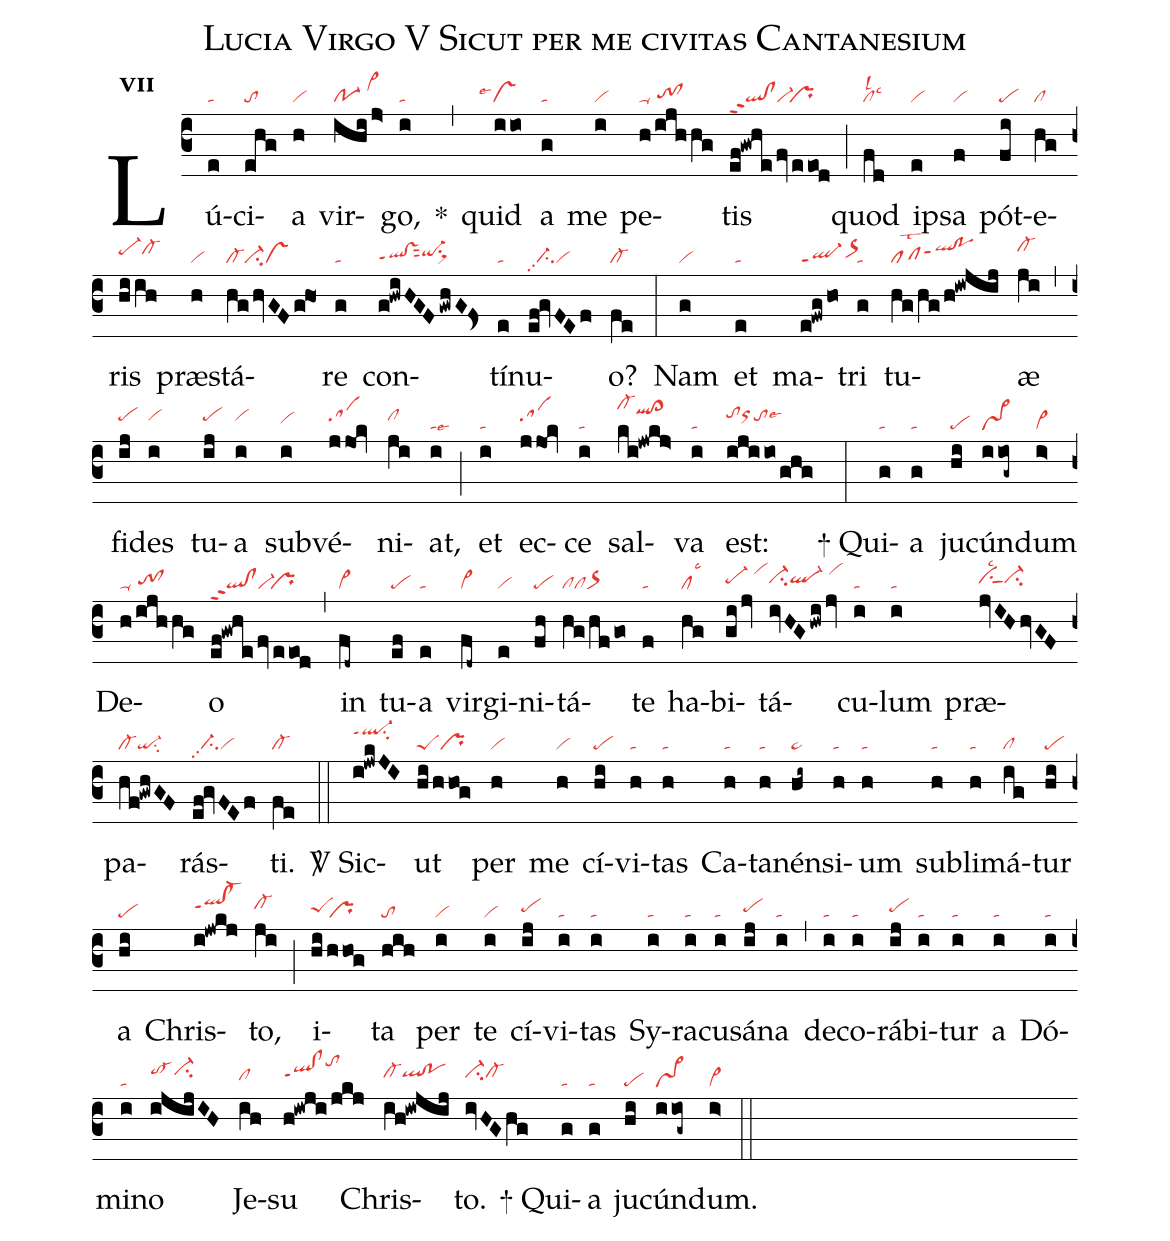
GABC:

name:Lucia Virgo V Sicut per me civitas Cantanesium;
office-part:re;
mode:7;
nabc-lines:1;
%%
initial-style: 1;
name: Lucia Virgo;
mode:4;
office-part: Responsorium;
annotation: Resp.;
annotation: iv;
nabc-lines:1;
%%
(c3) Lú(e|ta)ci(ehg|to)a(h|vi) vir(ihi/j>|po-1/vi>hj)go,(i|ta) <sp>*</sp>(,) quid(iio|````vslse4) a(g|ta) me(i|vi) pe(h/ijhhg|ta-/tohg!clhg)tis(ef!gwhe/fv/eeod|ql!clppt2vi-`pr) (;) quod(fd|cllsl2lsc3) ip(e|vi)sa(f|vi) pót(fi|pe)e(hg|cl)ris(hiih|pe-hicl-hi) præ(h|vi)stá(hg/hvGFghO1|cl-ci-vs)re(g|ta) con(g!hwiHGF/gwhG!Fs>|qlhg!vshgppt1sut2qi-hhsu1sux1)tí(e|ta)nu(ef!gvFEf|//ci-pp2vi)o?(fe|cl-) (:) Nam(g|vi) et(e|ta) ma(e!fwg/ho|ql-ppt1or>hh)tri(g|ta) tu(hg/hg/h!iwjij|pflst2qlhi!pohippt1)æ(ji|cl-hj) (,) fi(ij|pehi)des(i|vihi) tu(ij|pehi)a(i|vihi) sub(i|vihh)vé(jjok|sahi)ni(ji|clhi)at,(i|talse6) (;) et(i|ta) ec(jjok|sahi)ce(i|ta) sal(ki!jwkj>|cl-hmqlhk!cl>hk)va(i|ta) est:(ijiio/ghg|tohjorhjtohilse6) (:)
<sp>+</sp> Qui(g|ta)a(g|ta) ju(hi|pe)cún(iiog~|vs>)dum(i>|vi>) De(h/ijhhg|ta-/tohg!clhg)o(ef!gwhe/fv/eeod|ql!clppt2vi-`pr) (,) in(fd~|vi>) tu(ef|pe)a(e|ta) vir(fd~|vi>)gi(e|vi)ni(fh|pe)tá(hg/hf/go|clclor>)te(f|ta) ha(hg|cllsc3)bi(gi/jv|pe-hh/vihk)tá(ivHG/hwi/jv|ci-hhql-hh/vihk)cu(i|ta)lum(i|ta) præ(jvIHhvGF|vihhsu1sut1lsc2ci-hh)pa(hf!gwhGF|cl-qi-su2)rás(ef!gvFEf|//ci-pp2vi)ti.(fe|cl-) (::)

<sp>V/</sp> Sic(i!jwkJI|ql-hkppt1su2)ut(hi/hhog|peSpr) per(h|vi) me(h|vi) cí(hi|pe)vi(h|ta)tas(h|ta) Ca(h|ta)ta(h|ta)nén(hi~|pe~)si(h|ta)um(h|ta) sub(h|ta)li(h|ta)má(ig|cl)tur(hi|pe) a(hi|pe) Chris(i!jwkj|qlhi!cl-hippt1)to,(ji|cl-hi) (;) i(hi/hhog|peShh`pr)ta(hih|to) per(i|vi) te(i|vi) cí(ij|pehh)vi(i|ta)tas(i|ta) Sy(i|ta)ra(i|ta)cu(i|ta)sá(ij|pehh)na(i|ta) (,) de(i|ta)co(i|ta)rá(ij|pehh)bi(i|ta)tur(i|ta) a(i|ta) Dó(i|ta)mi(i|ta)no(ijijIH|to-hjci-hj) Je(ih|clhh)su(h!iwji/jkj|qlhi!clhippt1tohm) Chris(ih!iwjij|cl-hiqlhi!pohi)to.(ivHGhg|ci-hicl-hi)
<sp>+</sp> Qui(g|ta)a(g|ta) ju(hi|pe)cún(iiog~|vs>)dum.(i>|vi>) (::)
